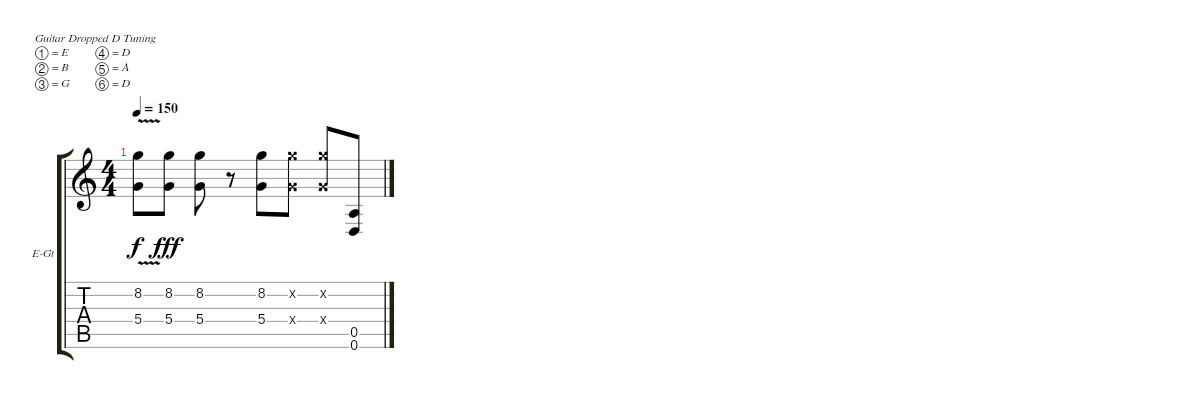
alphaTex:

\bracketExtendMode groupsimilarinstruments
\firstSystemTrackNameOrientation horizontal
\otherSystemsTrackNameOrientation horizontal
\track ("Guitar #2" "E-Gt") {instrument overdrivenguitar}
\staff {score tabs}
\tuning (E4 B3 G3 D3 A2 D2)
\ts (4 4)
\tempo 150
\clef g2
\ks c
(8.2{v t} 5.4{v t}).8{dy f} (8.2 5.4).8{dy fff} (8.2 5.4).8 r.8 (8.2 5.4).8 (8.2{x} 5.4{x}).8 (8.2{x} 5.4{x}).8 (0.5 0.6).8
